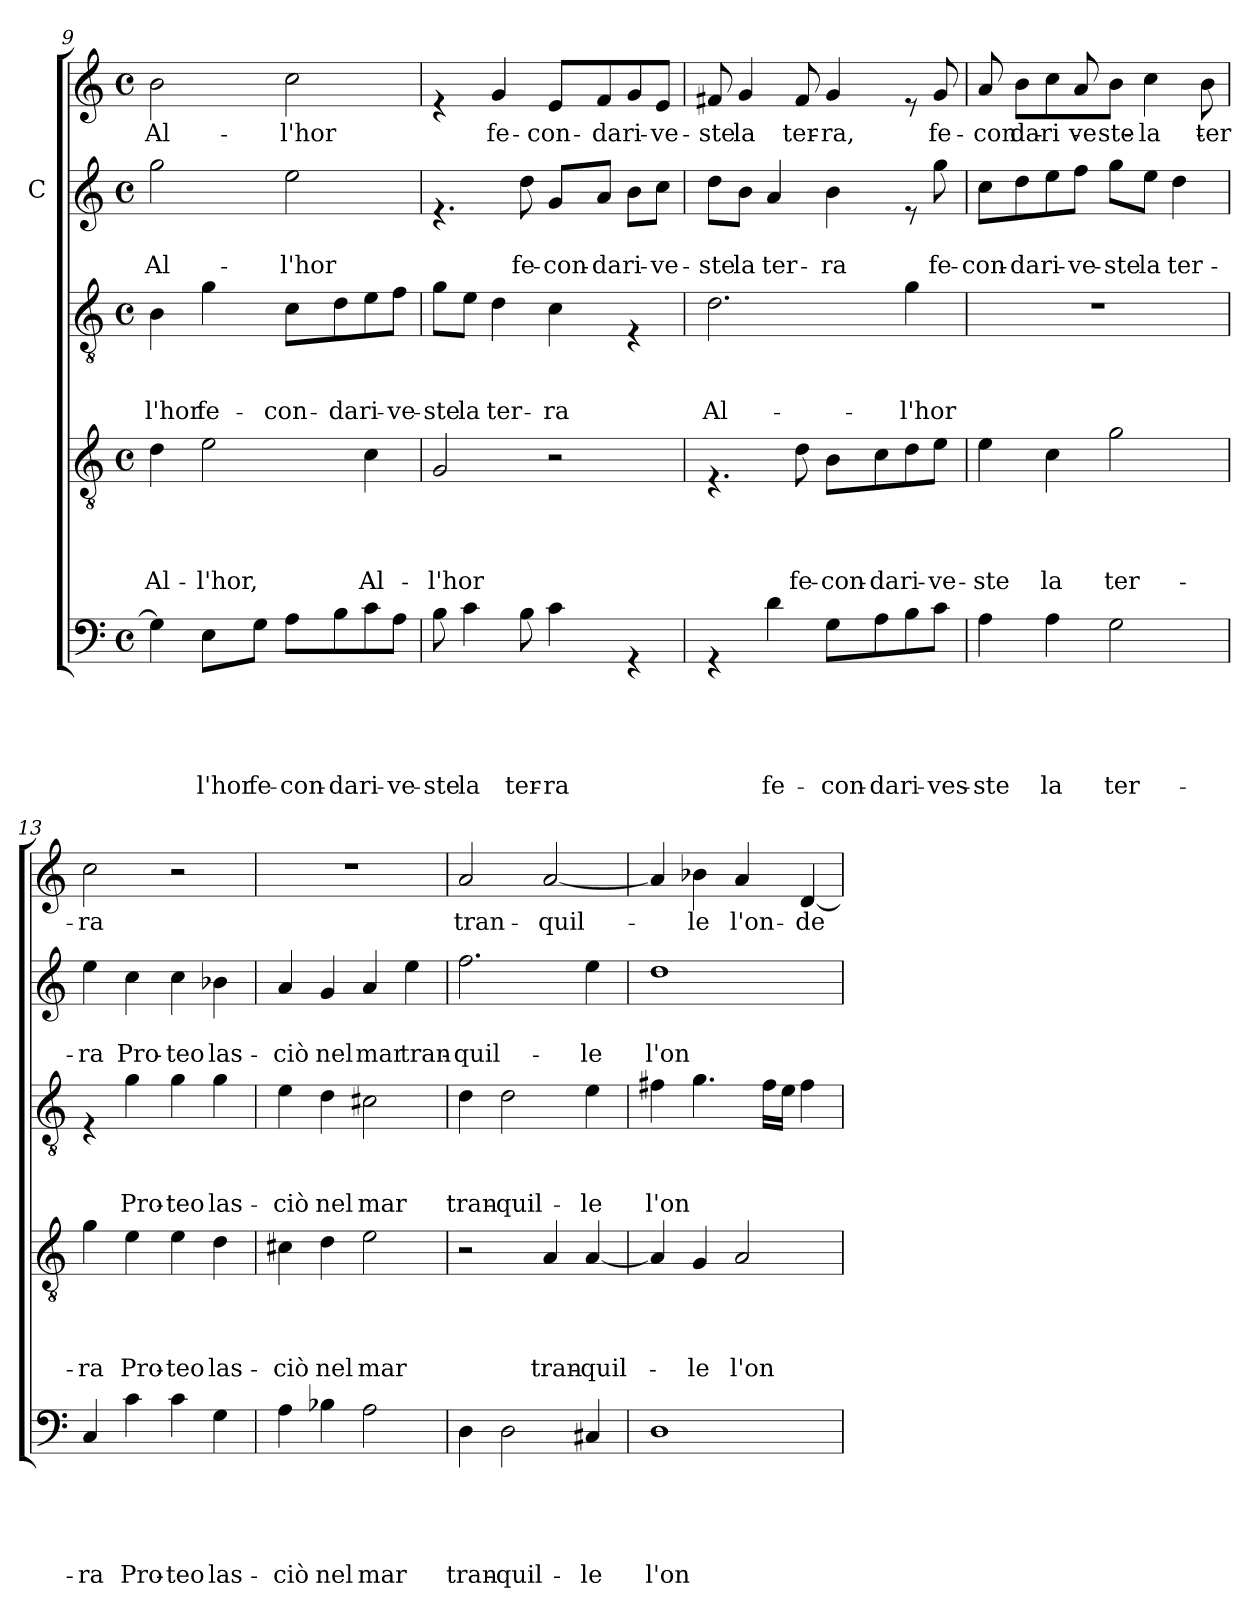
**kern	**text	**text	**text	**text	**text	**kern	**text	**text	**text	**text	**kern	**text	**text	**text	**kern	**text	**text	**kern	**text
*part5	*part5	*part5	*part5	*part5	*part5	*part4	*part4	*part4	*part4	*part4	*part3	*part3	*part3	*part3	*part2	*part2	*part2	*part1	*part1
*staff5	*staff5	*staff5	*staff5	*staff5	*staff5	*staff4	*staff4	*staff4	*staff4	*staff4	*staff3	*staff3	*staff3	*staff3	*staff2	*staff2	*staff2	*staff1	*staff1
*	*	*	*	*	*	*	*	*	*	*	*	*	*	*	*I"C	*	*	*	*
*clefF4	*	*	*	*	*	*clefGv2	*	*	*	*	*clefGv2	*	*	*	*clefG2	*	*	*clefG2	*
*k[]	*	*	*	*	*	*k[]	*	*	*	*	*k[]	*	*	*	*k[]	*	*	*k[]	*
*C:	*	*	*	*	*	*C:	*	*	*	*	*C:	*	*	*	*C:	*	*	*C:	*
*M4/4	*	*	*	*	*	*M4/4	*	*	*	*	*M4/4	*	*	*	*M4/4	*	*	*M4/4	*
*met(c)	*	*	*	*	*	*met(c)	*	*	*	*	*met(c)	*	*	*	*met(c)	*	*	*met(c)	*
=9	=9	=9	=9	=9	=9	=9	=9	=9	=9	=9	=9	=9	=9	=9	=9	=9	=9	=9	=9
!	!	!	!	!	!	!	!	!	!	!LO:LY:b	!	!	!	!LO:LY:b	!	!	!LO:LY:b	!	!LO:LY:b
4G\]	.	.	.	.	.	4d\	.	.	.	Al-	4B\	.	.	-l'hor	2gg\	.	Al-	2b\	Al-
!	!	!	!	!	!LO:LY:b	!	!	!	!	!LO:LY:b	!	!	!	!LO:LY:b	!	!	!	!	!
8E\L	.	.	.	.	-l'hor	2e\	.	.	.	-l'hor,	4g\	.	.	fe-	.	.	.	.	.
!	!	!	!	!	!LO:LY:b	!	!	!	!	!	!	!	!	!	!	!	!	!	!
8G\J	.	.	.	.	fe-	.	.	.	.	.	.	.	.	.	.	.	.	.	.
!	!	!	!	!	!LO:LY:b	!	!	!	!	!	!	!	!	!LO:LY:b	!	!	!LO:LY:b	!	!LO:LY:b
8A\L	.	.	.	.	-con-	.	.	.	.	.	8c\L	.	.	-con-	2ee\	.	-l'hor	2cc\	-l'hor
!	!	!	!	!	!LO:LY:b	!	!	!	!	!	!	!	!	!LO:LY:b	!	!	!	!	!
8B\	.	.	.	.	-da	.	.	.	.	.	8d\	.	.	-da	.	.	.	.	.
!	!	!	!	!	!LO:LY:b	!	!	!	!	!LO:LY:b	!	!	!	!LO:LY:b	!	!	!	!	!
8c\	.	.	.	.	ri-	4c\	.	.	.	Al-	8e\	.	.	ri-	.	.	.	.	.
!	!	!	!	!	!LO:LY:b	!	!	!	!	!	!	!	!	!LO:LY:b	!	!	!	!	!
8A\J	.	.	.	.	-ve-	.	.	.	.	.	8f\J	.	.	-ve-	.	.	.	.	.
!!LO:PB:g=z
=10	=10	=10	=10	=10	=10	=10	=10	=10	=10	=10	=10	=10	=10	=10	=10	=10	=10	=10	=10
!	!	!	!	!	!LO:LY:b	!	!	!	!	!LO:LY:b	!	!	!	!LO:LY:b	!	!	!	!	!
8B\	.	.	.	.	-ste	2G/	.	.	.	-l'hor	8g\L	.	.	-ste	4.re	.	.	4re	.
!	!	!	!	!	!LO:LY:b	!	!	!	!	!	!	!	!	!LO:LY:b	!	!	!	!	!
4c\	.	.	.	.	la	.	.	.	.	.	8e\J	.	.	la	.	.	.	.	.
!	!	!	!	!	!	!	!	!	!	!	!	!	!	!LO:LY:b	!	!	!	!	!LO:LY:b
.	.	.	.	.	.	.	.	.	.	.	4d\	.	.	ter-	.	.	.	4g/	fe-
!	!	!	!	!	!LO:LY:b	!	!	!	!	!	!	!	!	!	!	!	!LO:LY:b	!	!
8B\	.	.	.	.	ter-	.	.	.	.	.	.	.	.	.	8dd\	.	fe-	.	.
!	!	!	!	!	!LO:LY:b	!	!	!	!	!	!	!	!	!LO:LY:b	!	!	!LO:LY:b	!	!LO:LY:b
4c\	.	.	.	.	-ra	2r	.	.	.	.	4c\	.	.	-ra	8g/L	.	-con-	8e/L	-con-
!	!	!	!	!	!	!	!	!	!	!	!	!	!	!	!	!	!LO:LY:b	!	!LO:LY:b
.	.	.	.	.	.	.	.	.	.	.	.	.	.	.	8a/J	.	-da	8f/	-da
!	!	!	!	!	!	!	!	!	!	!	!	!	!	!	!	!	!LO:LY:b	!	!LO:LY:b
4rGG	.	.	.	.	.	.	.	.	.	.	4rE	.	.	.	8b\L	.	ri-	8g/	ri-
!	!	!	!	!	!	!	!	!	!	!	!	!	!	!	!	!	!LO:LY:b	!	!LO:LY:b
.	.	.	.	.	.	.	.	.	.	.	.	.	.	.	8cc\J	.	-ve-	8e/J	-ve-
=11	=11	=11	=11	=11	=11	=11	=11	=11	=11	=11	=11	=11	=11	=11	=11	=11	=11	=11	=11
!	!	!	!	!	!	!	!	!	!	!	!	!	!	!LO:LY:b	!	!	!LO:LY:b	!	!LO:LY:b
4rGG	.	.	.	.	.	4.rE	.	.	.	.	2.d\	.	.	Al-	8dd\L	.	-ste	8f#X/	-ste
!	!	!	!	!	!	!	!	!	!	!	!	!	!	!	!	!	!LO:LY:b	!	!LO:LY:b
.	.	.	.	.	.	.	.	.	.	.	.	.	.	.	8b\J	.	la	4g/	la
!	!	!	!	!	!LO:LY:b	!	!	!	!	!	!	!	!	!	!	!	!LO:LY:b	!	!
4d\	.	.	.	.	fe-	.	.	.	.	.	.	.	.	.	4a/	.	ter-	.	.
!	!	!	!	!	!	!	!	!	!	!LO:LY:b	!	!	!	!	!	!	!	!	!LO:LY:b
.	.	.	.	.	.	8d\	.	.	.	fe-	.	.	.	.	.	.	.	8f#/	ter-
!	!	!	!	!	!LO:LY:b	!	!	!	!	!LO:LY:b	!	!	!	!	!	!	!LO:LY:b	!	!LO:LY:b
8G\L	.	.	.	.	-con-	8B\L	.	.	.	-con-	.	.	.	.	4b\	.	-ra	4g/	-ra,
!	!	!	!	!	!LO:LY:b	!	!	!	!	!LO:LY:b	!	!	!	!	!	!	!	!	!
8A\	.	.	.	.	-da	8c\	.	.	.	-da	.	.	.	.	.	.	.	.	.
!	!	!	!	!	!LO:LY:b	!	!	!	!	!LO:LY:b	!	!	!	!LO:LY:b	!	!	!	!	!
8B\	.	.	.	.	ri-	8d\	.	.	.	ri-	4g\	.	.	-l'hor	8re	.	.	8re	.
!	!	!	!	!	!LO:LY:b	!	!	!	!	!LO:LY:b	!	!	!	!	!	!	!LO:LY:b	!	!LO:LY:b
8c\J	.	.	.	.	-ves-	8e\J	.	.	.	-ve-	.	.	.	.	8gg\	.	fe-	8g/	fe-
=12	=12	=12	=12	=12	=12	=12	=12	=12	=12	=12	=12	=12	=12	=12	=12	=12	=12	=12	=12
!	!	!	!	!	!LO:LY:b	!	!	!	!	!LO:LY:b	!	!	!	!	!	!	!LO:LY:b	!	!LO:LY:b
*	*	*	*	*	*	*	*	*	*	*	*	*	*	*	*	*	*	*^	*
4A\	.	.	.	.	-ste	4e\	.	.	.	-ste	1r	.	.	.	8cc\L	.	-con-	8a/	8ryy	-con-
!	!	!	!	!	!	!	!	!	!	!	!	!	!	!	!	!	!LO:LY:b	!	!	!LO:LY:b
.	.	.	.	.	.	.	.	.	.	.	.	.	.	.	8dd\	.	-da	4ryy	8b\L	-da
!	!	!	!	!	!LO:LY:b	!	!	!	!	!LO:LY:b	!	!	!	!	!	!	!LO:LY:b	!	!	!LO:LY:b
4A\	.	.	.	.	la	4c\	.	.	.	la	.	.	.	.	8ee\	.	ri-	.	8cc\	ri-
!	!	!	!	!	!	!	!	!	!	!	!	!	!	!	!	!	!LO:LY:b	!	!	!LO:LY:b
.	.	.	.	.	.	.	.	.	.	.	.	.	.	.	8ff\J	.	-ve-	8a/	8ryy	-ve-
!	!	!	!	!	!LO:LY:b	!	!	!	!	!LO:LY:b	!	!	!	!	!	!	!LO:LY:b	!	!	!LO:LY:b
2G\	.	.	.	.	ter-	2g\	.	.	.	ter-	.	.	.	.	8gg\L	.	-ste	2ryy	8b\J	-ste
!	!	!	!	!	!	!	!	!	!	!	!	!	!	!	!	!	!LO:LY:b	!	!	!LO:LY:b
.	.	.	.	.	.	.	.	.	.	.	.	.	.	.	8ee\J	.	la	.	4cc\	la
!	!	!	!	!	!	!	!	!	!	!	!	!	!	!	!	!	!LO:LY:b	!	!	!
.	.	.	.	.	.	.	.	.	.	.	.	.	.	.	4dd\	.	ter-	.	.	.
!	!	!	!	!	!	!	!	!	!	!	!	!	!	!	!	!	!	!	!	!LO:LY:b
.	.	.	.	.	.	.	.	.	.	.	.	.	.	.	.	.	.	.	8b\	ter-
!!LO:LB:g=z
=13	=13	=13	=13	=13	=13	=13	=13	=13	=13	=13	=13	=13	=13	=13	=13	=13	=13	=13	=13	=13
!	!	!	!	!	!LO:LY:b	!	!	!	!	!LO:LY:b	!	!	!	!	!	!	!LO:LY:b	!	!	!LO:LY:b
*	*	*	*	*	*	*	*	*	*	*	*	*	*	*	*	*	*	*v	*v	*
4C/	.	.	.	.	-ra	4g\	.	.	.	-ra	4rE	.	.	.	4ee\	.	-ra	2cc\	-ra
!	!	!	!	!	!LO:LY:b	!	!	!	!	!LO:LY:b	!	!	!	!LO:LY:b	!	!	!LO:LY:b	!	!
4c\	.	.	.	.	Pro-	4e\	.	.	.	Pro-	4g\	.	.	Pro-	4cc\	.	Pro-	.	.
!	!	!	!	!	!LO:LY:b	!	!	!	!	!LO:LY:b	!	!	!	!LO:LY:b	!	!	!LO:LY:b	!	!
4c\	.	.	.	.	-teo	4e\	.	.	.	-teo	4g\	.	.	-teo	4cc\	.	-teo	2r	.
!	!	!	!	!	!LO:LY:b	!	!	!	!	!LO:LY:b	!	!	!	!LO:LY:b	!	!	!LO:LY:b	!	!
4G\	.	.	.	.	las-	4d\	.	.	.	las-	4g\	.	.	las-	4b-X\	.	las-	.	.
=14	=14	=14	=14	=14	=14	=14	=14	=14	=14	=14	=14	=14	=14	=14	=14	=14	=14	=14	=14
!	!	!	!	!	!LO:LY:b	!	!	!	!	!LO:LY:b	!	!	!	!LO:LY:b	!	!	!LO:LY:b	!	!
4A\	.	.	.	.	-ciò	4c#X\	.	.	.	-ciò	4e\	.	.	-ciò	4a/	.	-ciò	1r	.
!	!	!	!	!	!LO:LY:b	!	!	!	!	!LO:LY:b	!	!	!	!LO:LY:b	!	!	!LO:LY:b	!	!
4B-X\	.	.	.	.	nel	4d\	.	.	.	nel	4d\	.	.	nel	4g/	.	nel	.	.
!	!	!	!	!	!LO:LY:b	!	!	!	!	!LO:LY:b	!	!	!	!LO:LY:b	!	!	!LO:LY:b	!	!
2A\	.	.	.	.	mar	2e\	.	.	.	mar	2c#X\	.	.	mar	4a/	.	mar	.	.
!	!	!	!	!	!	!	!	!	!	!	!	!	!	!	!	!	!LO:LY:b	!	!
.	.	.	.	.	.	.	.	.	.	.	.	.	.	.	4ee\	.	tran-	.	.
=15	=15	=15	=15	=15	=15	=15	=15	=15	=15	=15	=15	=15	=15	=15	=15	=15	=15	=15	=15
!	!	!	!	!	!LO:LY:b	!	!	!	!	!	!	!	!	!LO:LY:b	!	!	!LO:LY:b	!	!LO:LY:b
4D\	.	.	.	.	tran-	2r	.	.	.	.	4d\	.	.	tran-	2.ff\	.	-quil-	2a/	tran-
!	!	!	!	!	!LO:LY:b	!	!	!	!	!	!	!	!	!LO:LY:b	!	!	!	!	!
2D\	.	.	.	.	-quil-	.	.	.	.	.	2d\	.	.	-quil-	.	.	.	.	.
!	!	!	!	!	!	!	!	!	!	!LO:LY:b	!	!	!	!	!	!	!	!	!LO:LY:b
.	.	.	.	.	.	4A/	.	.	.	tran-	.	.	.	.	.	.	.	[<2a/	-quil-
!	!	!	!	!	!LO:LY:b	!	!	!	!	!LO:LY:b	!	!	!	!LO:LY:b	!	!	!LO:LY:b	!	!
4C#X/	.	.	.	.	-le	[<4A/	.	.	.	-quil-	4e\	.	.	-le	4ee\	.	-le	.	.
=16	=16	=16	=16	=16	=16	=16	=16	=16	=16	=16	=16	=16	=16	=16	=16	=16	=16	=16	=16
!	!	!	!	!	!LO:LY:b	!	!	!	!	!	!	!	!	!LO:LY:b	!	!	!LO:LY:b	!	!
1D	.	.	.	.	l'on-	4A/]	.	.	.	.	4f#X\	.	.	l'on	1dd	.	l'on-	4a/]	.
!	!	!	!	!	!	!	!	!	!	!LO:LY:b	!	!	!	!	!	!	!	!	!LO:LY:b
.	.	.	.	.	.	4G/	.	.	.	-le	4.g\	.	.	.	.	.	.	4b-X\	-le
!	!	!	!	!	!	!	!	!	!	!LO:LY:b	!	!	!	!	!	!	!	!	!LO:LY:b
.	.	.	.	.	.	2A/	.	.	.	l'on-	.	.	.	.	.	.	.	4a/	l'on-
.	.	.	.	.	.	.	.	.	.	.	16f#\LL	.	.	.	.	.	.	.	.
.	.	.	.	.	.	.	.	.	.	.	16e\JJ	.	.	.	.	.	.	.	.
!	!	!	!	!	!	!	!	!	!	!	!	!	!	!	!	!	!	!	!LO:LY:b
.	.	.	.	.	.	.	.	.	.	.	4f#\	.	.	.	.	.	.	[<4d/	-de
=	=	=	=	=	=	=	=	=	=	=	=	=	=	=	=	=	=	=	=
*-	*-	*-	*-	*-	*-	*-	*-	*-	*-	*-	*-	*-	*-	*-	*-	*-	*-	*-	*-
